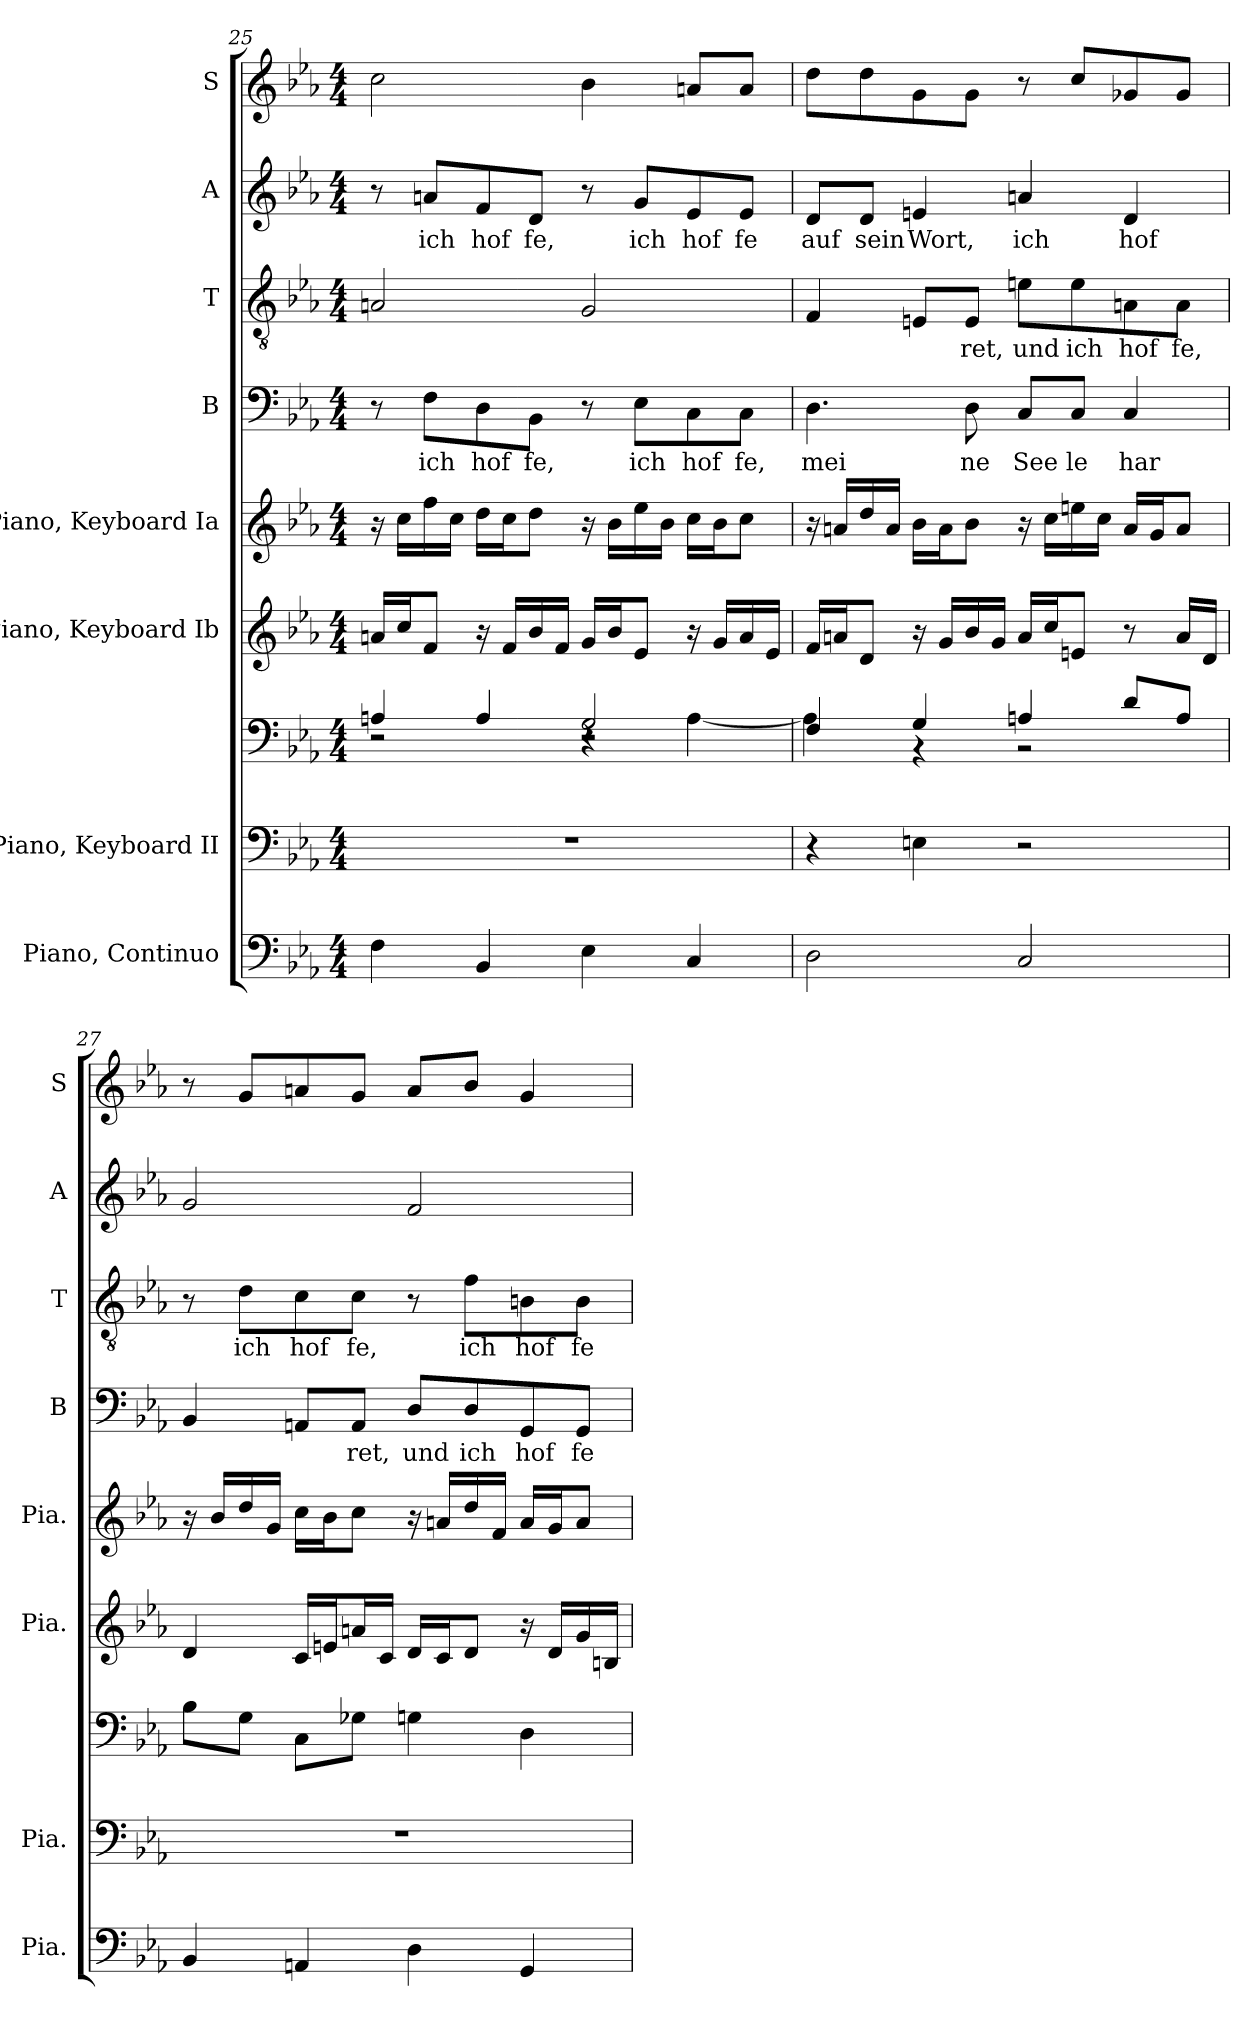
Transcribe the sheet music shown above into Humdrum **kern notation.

**kern	**kern	**kern	**text	**kern	**kern	**kern	**text	**kern	**text	**kern	**text	**kern
*part8	*part7	*part7	*part7	*part6	*part5	*part4	*part4	*part3	*part3	*part2	*part2	*part1
*staff9	*staff8	*staff7	*staff7	*staff6	*staff5	*staff4	*staff4	*staff3	*staff3	*staff2	*staff2	*staff1
*I"Piano, Continuo	*I"Piano, Keyboard II	*	*	*I"Piano, Keyboard Ib	*I"Piano, Keyboard Ia	*I"B	*	*I"T	*	*I"A	*	*I"S
*I'Pia.	*I'Pia.	*	*	*I'Pia.	*I'Pia.	*I'B	*	*I'T	*	*I'A	*	*I'S
*clefF4	*clefF4	*clefF4	*	*clefG2	*clefG2	*clefF4	*	*clefGv2	*	*clefG2	*	*clefG2
*k[b-e-a-]	*k[b-e-a-]	*k[b-e-a-]	*	*k[b-e-a-]	*k[b-e-a-]	*k[b-e-a-]	*	*k[b-e-a-]	*	*k[b-e-a-]	*	*k[b-e-a-]
*M4/4	*M4/4	*M4/4	*	*M4/4	*M4/4	*M4/4	*	*M4/4	*	*M4/4	*	*M4/4
=25	=25	=25	=25	=25	=25	=25	=25	=25	=25	=25	=25	=25
*	*	*^	*	*	*	*	*	*	*	*	*	*
*	*	*	*^	*	*	*	*	*	*	*	*	*	*
4F\	1r	4An/	2r	2r	.	16an/LL	16r	8r	.	2An/	.	8r	.	2cc\
.	.	.	.	.	.	16cc/J	16cc\LL	.	.	.	.	.	.	.
.	.	.	.	.	.	8f/J	16ff\	8F\L	ich	.	.	8an/L	ich	.
.	.	.	.	.	.	.	16cc\JJ	.	.	.	.	.	.	.
4BB-/	.	4A/	.	.	.	16r	16dd\LL	8D\	hof	.	.	8f/	hof	.
.	.	.	.	.	.	16f/LL	16cc\J	.	.	.	.	.	.	.
.	.	.	.	.	.	16b-/	8dd\J	8BB-\J	fe,	.	.	8d/J	fe,	.
.	.	.	.	.	.	16f/JJ	.	.	.	.	.	.	.	.
4E-\	.	2r	4r	2G/	.	16g/LL	16r	8r	.	2G/	.	8r	.	4b-\
.	.	.	.	.	.	16b-/J	16b-\LL	.	.	.	.	.	.	.
.	.	.	.	.	.	8e-/J	16ee-\	8E-\L	ich	.	.	8g/L	ich	.
.	.	.	.	.	.	.	16b-\JJ	.	.	.	.	.	.	.
4C/	.	.	[4A\	.	.	16r	16cc\LL	8C\	hof	.	.	8e-/	hof	8an/L
.	.	.	.	.	.	16g/LL	16b-\J	.	.	.	.	.	.	.
.	.	.	.	.	.	16a/	8cc\J	8C\J	fe,	.	.	8e-/J	fe	8a/J
.	.	.	.	.	.	16e-/JJ	.	.	.	.	.	.	.	.
*	*	*	*v	*v	*	*	*	*	*	*	*	*	*	*
!!LO:PB:g=z
=26	=26	=26	=26	=26	=26	=26	=26	=26	=26	=26	=26	=26	=26
2D\	4r	4F/	4A\]	.	16f/LL	16r	4.D\	mei	4F/	.	8d/L	auf	8dd\L
.	.	.	.	.	16an/J	16an/LL	.	.	.	.	.	.	.
.	.	.	.	.	8d/J	16dd/	.	.	.	.	8d/J	sein	8dd\
.	.	.	.	.	.	16a/JJ	.	.	.	.	.	.	.
.	4En\	4G/	4r	.	16r	16b-\LL	.	.	8En/L	.	4en/	Wort,	8g\
.	.	.	.	.	16g/LL	16a\J	.	.	.	.	.	.	.
.	.	.	.	.	16b-/	8b-\J	8D\	ne	8E/J	ret,	.	.	8g\J
.	.	.	.	.	16g/JJ	.	.	.	.	.	.	.	.
2C/	2r	4An/	2r	.	16a/LL	16r	8C/L	See	8en\L	und	4an/	ich	8r
.	.	.	.	.	16cc/J	16cc\LL	.	.	.	.	.	.	.
.	.	.	.	.	8en/J	16een\	8C/J	le	8e\	ich	.	.	8cc/L
.	.	.	.	.	.	16cc\JJ	.	.	.	.	.	.	.
.	.	8d/L	.	.	8r	16a/LL	4C/	har	8An\	hof	4d/	hof	8g-X/
.	.	.	.	.	.	16g/J	.	.	.	.	.	.	.
.	.	8A/J	.	.	16a/LL	8a/J	.	.	8A\J	fe,	.	.	8g-/J
.	.	.	.	.	16d/JJ	.	.	.	.	.	.	.	.
*	*	*v	*v	*	*	*	*	*	*	*	*	*	*
=27	=27	=27	=27	=27	=27	=27	=27	=27	=27	=27	=27	=27
4BB-/	1r	8B-\L	.	4d/	16r	4BB-/	.	8r	.	2g/	.	8r
.	.	.	.	.	16b-/LL	.	.	.	.	.	.	.
.	.	8G\J	.	.	16dd/	.	.	8d\L	ich	.	.	8g/L
.	.	.	.	.	16g/JJ	.	.	.	.	.	.	.
4AAn/	.	8C\L	.	16c/LL	16cc\LL	8AAn/L	.	8c\	hof	.	.	8an/
.	.	.	.	16en/J	16b-\J	.	.	.	.	.	.	.
.	.	8G-X\J	.	16an/L	8cc\J	8AA/J	ret,	8c\J	fe,	.	.	8g/J
.	.	.	.	16c/JJ	.	.	.	.	.	.	.	.
4D\	.	4Gn\	.	16d/LL	16r	8D/L	und	8r	.	2f/	.	8a/L
.	.	.	.	16c/J	16an/LL	.	.	.	.	.	.	.
.	.	.	.	8d/J	16dd/	8D/	ich	8f\L	ich	.	.	8b-/J
.	.	.	.	.	16f/JJ	.	.	.	.	.	.	.
4GG/	.	4D\	.	16r	16a/LL	8GG/	hof	8Bn\	hof	.	.	4g/
.	.	.	.	16d/LL	16g/J	.	.	.	.	.	.	.
.	.	.	.	16g/	8a/J	8GG/J	fe	8B\J	fe	.	.	.
.	.	.	.	16Bn/JJ	.	.	.	.	.	.	.	.
=	=	=	=	=	=	=	=	=	=	=	=	=
*-	*-	*-	*-	*-	*-	*-	*-	*-	*-	*-	*-	*-
